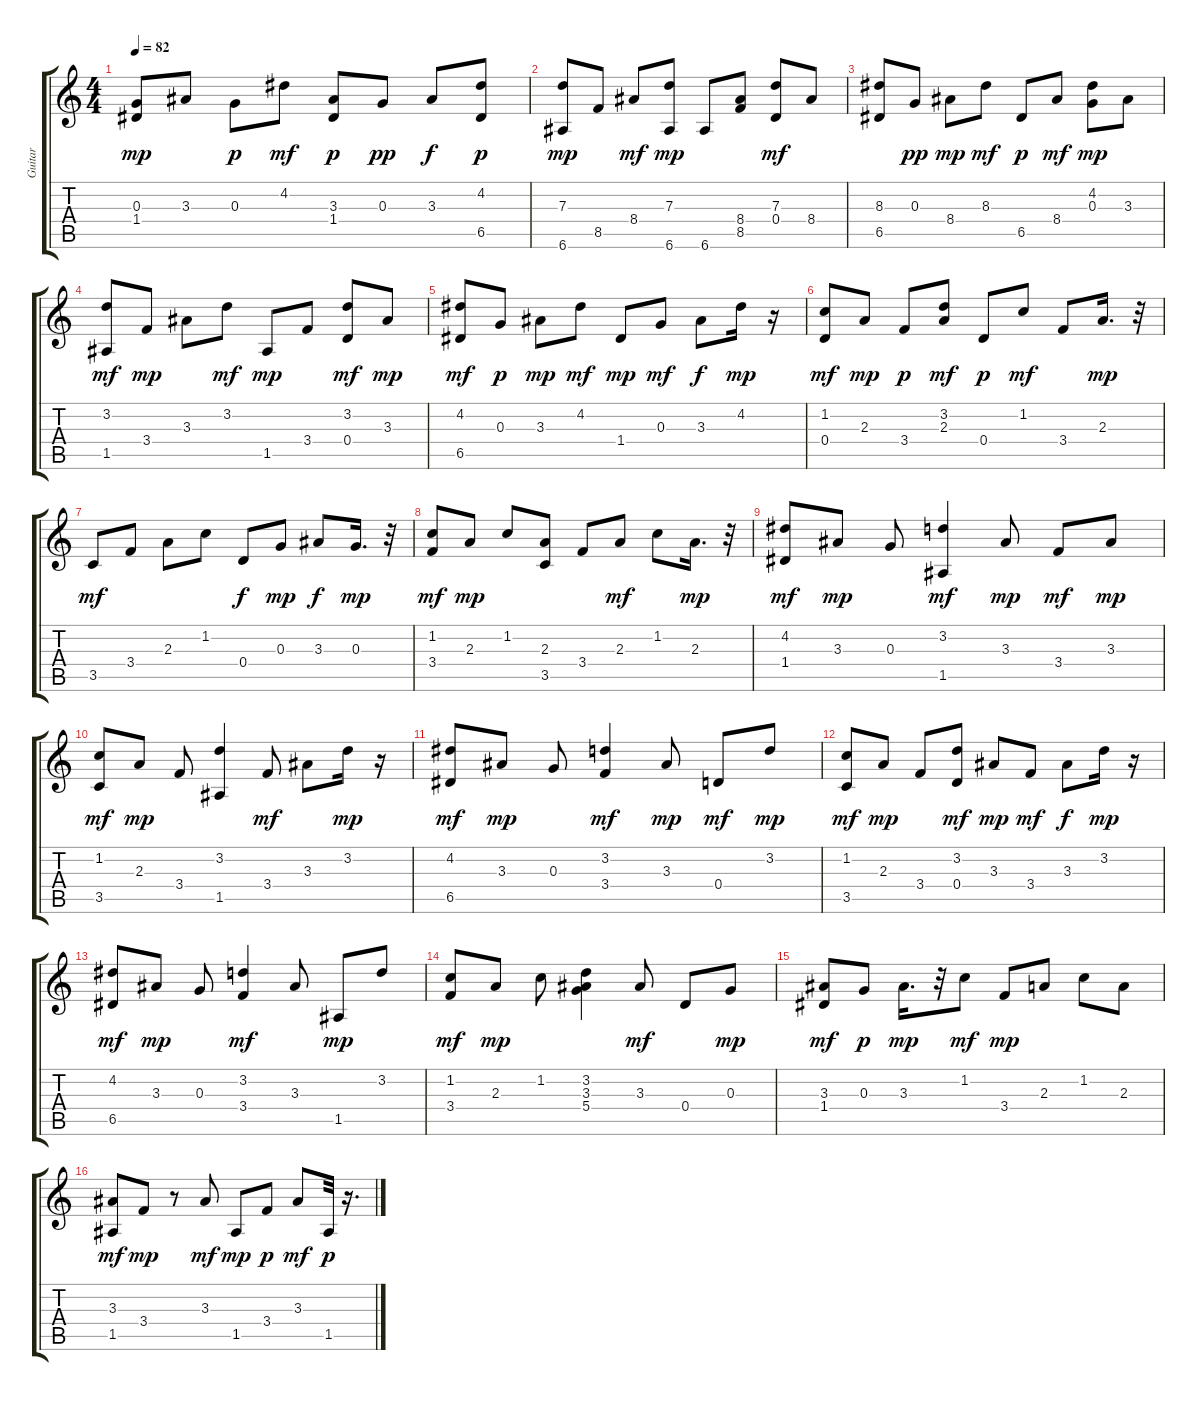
\track ("Guitar" "Guitar") {instrument acousticguitarsteel}
\staff {score tabs}
\tuning (E4 B3 G3 D3 A2 E2) {hide}
\ts (4 4)
\tempo 82
\clef g2
\ks c
(0.3 1.4).8{dy mp} 3.3.8 0.3.8{dy p} 4.2.8{dy mf} (3.3 1.4).8{dy p} 0.3.8{dy pp} 3.3.8{dy f} (4.2 6.5).8{dy p} |
(7.3 6.6).8{dy mp} 8.5.8 8.4.8{dy mf} (7.3 6.6).8{dy mp} 6.6.8 (8.4 8.5).8 (7.3 0.4).8{dy mf} 8.4.8 |
(8.3 6.5).8 0.3.8{dy pp} 8.4.8{dy mp} 8.3.8{dy mf} 6.5.8{dy p} 8.4.8{dy mf} (4.2 0.3).8{dy mp} 3.3.8 |
(3.2 1.5).8{dy mf} 3.4.8{dy mp} 3.3.8 3.2.8{dy mf} 1.5.8{dy mp} 3.4.8 (3.2 0.4).8{dy mf} 3.3.8{dy mp} |
(4.2 6.5).8{dy mf} 0.3.8{dy p} 3.3.8{dy mp} 4.2.8{dy mf} 1.4.8{dy mp} 0.3.8{dy mf} 3.3.8{dy f} 4.2.16{dy mp} r.16 |
(1.2 0.4).8{dy mf} 2.3.8{dy mp} 3.4.8{dy p} (3.2 2.3).8{dy mf} 0.4.8{dy p} 1.2.8{dy mf} 3.4.8 2.3.16{d dy mp} r.32 |
3.5.8{dy mf} 3.4.8 2.3.8 1.2.8 0.4.8{dy f} 0.3.8{dy mp} 3.3.8{dy f} 0.3.16{d dy mp} r.32 |
(1.2 3.4).8{dy mf} 2.3.8{dy mp} 1.2.8 (2.3 3.5).8 3.4.8 2.3.8{dy mf} 1.2.8 2.3.16{d dy mp} r.32 |
(4.2 1.4).8{dy mf} 3.3.8{dy mp} 0.3.8 (3.2 1.5).4{dy mf} 3.3.8{dy mp} 3.4.8{dy mf} 3.3.8{dy mp} |
(1.2 3.5).8{dy mf} 2.3.8{dy mp} 3.4.8 (3.2 1.5).4 3.4.8{dy mf} 3.3.8 3.2.16{dy mp} r.16 |
(4.2 6.5).8{dy mf} 3.3.8{dy mp} 0.3.8 (3.2 3.4).4{dy mf} 3.3.8{dy mp} 0.4.8{dy mf} 3.2.8{dy mp} |
(1.2 3.5).8{dy mf} 2.3.8{dy mp} 3.4.8 (3.2 0.4).8{dy mf} 3.3.8{dy mp} 3.4.8{dy mf} 3.3.8{dy f} 3.2.16{dy mp} r.16 |
(4.2 6.5).8{dy mf} 3.3.8{dy mp} 0.3.8 (3.2 3.4).4{dy mf} 3.3.8 1.5.8{dy mp} 3.2.8 |
(1.2 3.4).8{dy mf} 2.3.8{dy mp} 1.2.8 (3.2 3.3 5.4).4 3.3.8{dy mf} 0.4.8 0.3.8{dy mp} |
(3.3 1.4).8{dy mf} 0.3.8{dy p} 3.3.16{d dy mp} r.32 1.2.8{dy mf} 3.4.8{dy mp} 2.3.8 1.2.8 2.3.8 |
(3.3 1.5).8{dy mf} 3.4.8{dy mp} r.8 3.3.8{dy mf} 1.5.8{dy mp} 3.4.8{dy p} 3.3.8{dy mf} 1.5.32{dy p} r.16{d}
